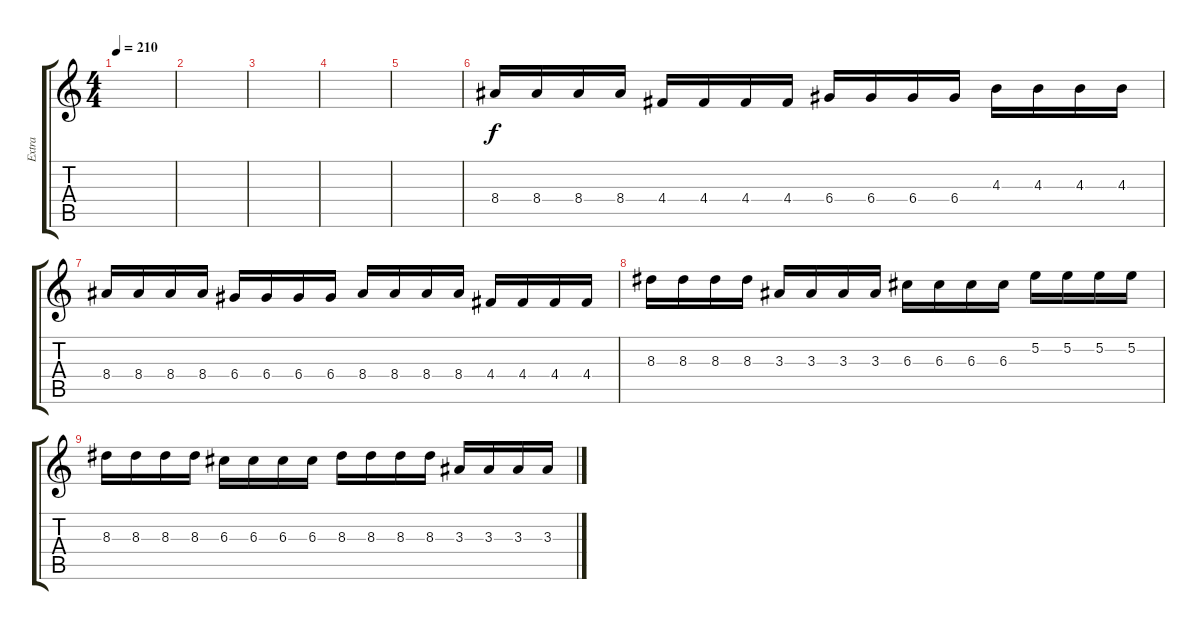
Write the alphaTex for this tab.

\track ("Extra" "Extra") {instrument overdrivenguitar}
\staff {score tabs}
\tuning (E4 B3 G3 D3 A2 D2) {hide}
\ts (4 4)
\tempo 210
\clef g2
\ks c
|
|
|
|
|
8.4.16 8.4.16 8.4.16 8.4.16 4.4.16 4.4.16 4.4.16 4.4.16 6.4.16 6.4.16 6.4.16 6.4.16 4.3.16 4.3.16 4.3.16 4.3.16 |
8.4.16 8.4.16 8.4.16 8.4.16 6.4.16 6.4.16 6.4.16 6.4.16 8.4.16 8.4.16 8.4.16 8.4.16 4.4.16 4.4.16 4.4.16 4.4.16 |
8.3.16 8.3.16 8.3.16 8.3.16 3.3.16 3.3.16 3.3.16 3.3.16 6.3.16 6.3.16 6.3.16 6.3.16 5.2.16 5.2.16 5.2.16 5.2.16 |
8.3.16 8.3.16 8.3.16 8.3.16 6.3.16 6.3.16 6.3.16 6.3.16 8.3.16 8.3.16 8.3.16 8.3.16 3.3.16 3.3.16 3.3.16 3.3.16
